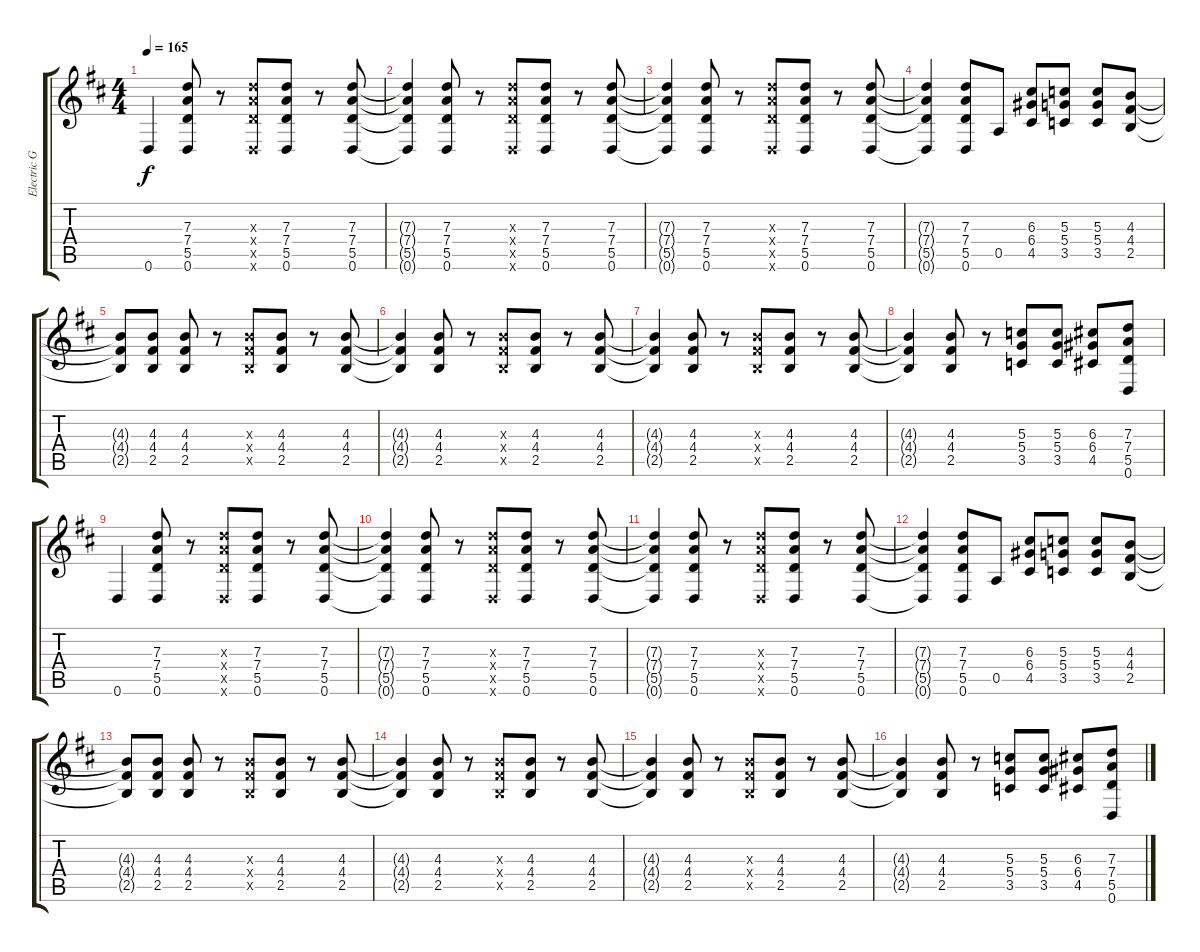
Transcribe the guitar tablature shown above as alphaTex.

\track ("Electric Guitar In Drop D Tuning" "Electric G") {instrument overdrivenguitar}
\staff {score tabs}
\tuning (E4 B3 G3 D3 A2 D2) {hide}
\ts (4 4)
\tempo 165
\clef g2
\ks d
0.6.4{dy f instrument overdrivenguitar} (7.3 7.4 5.5 0.6).8 r.8 (7.3{x} 7.4{x} 5.5{x} 0.6{x}).8 (7.3 7.4 5.5 0.6).8 r.8 (7.3 7.4 5.5 0.6).8 |
(7.3{t} 7.4{t} 5.5{t} 0.6{t}).4 (7.3 7.4 5.5 0.6).8 r.8 (7.3{x} 7.4{x} 5.5{x} 0.6{x}).8 (7.3 7.4 5.5 0.6).8 r.8 (7.3 7.4 5.5 0.6).8 |
(7.3{t} 7.4{t} 5.5{t} 0.6{t}).4 (7.3 7.4 5.5 0.6).8 r.8 (7.3{x} 7.4{x} 5.5{x} 0.6{x}).8 (7.3 7.4 5.5 0.6).8 r.8 (7.3 7.4 5.5 0.6).8 |
(7.3{t} 7.4{t} 5.5{t} 0.6{t}).4 (7.3 7.4 5.5 0.6).8 0.5.8 (6.3 6.4 4.5).8 (5.3 5.4 3.5).8 (5.3 5.4 3.5).8 (4.3 4.4 2.5).8 |
(4.3{t} 4.4{t} 2.5{t}).8 (4.3 4.4 2.5).8 (4.3 4.4 2.5).8 r.8 (4.3{x} 4.4{x} 2.5{x}).8 (4.3 4.4 2.5).8 r.8 (4.3 4.4 2.5).8 |
(4.3{t} 4.4{t} 2.5{t}).4 (4.3 4.4 2.5).8 r.8 (4.3{x} 4.4{x} 2.5{x}).8 (4.3 4.4 2.5).8 r.8 (4.3 4.4 2.5).8 |
(4.3{t} 4.4{t} 2.5{t}).4 (4.3 4.4 2.5).8 r.8 (4.3{x} 4.4{x} 2.5{x}).8 (4.3 4.4 2.5).8 r.8 (4.3 4.4 2.5).8 |
(4.3{t} 4.4{t} 2.5{t}).4 (4.3 4.4 2.5).8 r.8 (5.3 5.4 3.5).8 (5.3 5.4 3.5).8 (6.3 6.4 4.5).8 (7.3 7.4 5.5 0.6).8 |
0.6.4 (7.3 7.4 5.5 0.6).8 r.8 (7.3{x} 7.4{x} 5.5{x} 0.6{x}).8 (7.3 7.4 5.5 0.6).8 r.8 (7.3 7.4 5.5 0.6).8 |
(7.3{t} 7.4{t} 5.5{t} 0.6{t}).4 (7.3 7.4 5.5 0.6).8 r.8 (7.3{x} 7.4{x} 5.5{x} 0.6{x}).8 (7.3 7.4 5.5 0.6).8 r.8 (7.3 7.4 5.5 0.6).8 |
(7.3{t} 7.4{t} 5.5{t} 0.6{t}).4 (7.3 7.4 5.5 0.6).8 r.8 (7.3{x} 7.4{x} 5.5{x} 0.6{x}).8 (7.3 7.4 5.5 0.6).8 r.8 (7.3 7.4 5.5 0.6).8 |
(7.3{t} 7.4{t} 5.5{t} 0.6{t}).4 (7.3 7.4 5.5 0.6).8 0.5.8 (6.3 6.4 4.5).8 (5.3 5.4 3.5).8 (5.3 5.4 3.5).8 (4.3 4.4 2.5).8 |
(4.3{t} 4.4{t} 2.5{t}).8 (4.3 4.4 2.5).8 (4.3 4.4 2.5).8 r.8 (4.3{x} 4.4{x} 2.5{x}).8 (4.3 4.4 2.5).8 r.8 (4.3 4.4 2.5).8 |
(4.3{t} 4.4{t} 2.5{t}).4 (4.3 4.4 2.5).8 r.8 (4.3{x} 4.4{x} 2.5{x}).8 (4.3 4.4 2.5).8 r.8 (4.3 4.4 2.5).8 |
(4.3{t} 4.4{t} 2.5{t}).4 (4.3 4.4 2.5).8 r.8 (4.3{x} 4.4{x} 2.5{x}).8 (4.3 4.4 2.5).8 r.8 (4.3 4.4 2.5).8 |
(4.3{t} 4.4{t} 2.5{t}).4 (4.3 4.4 2.5).8 r.8 (5.3 5.4 3.5).8 (5.3 5.4 3.5).8 (6.3 6.4 4.5).8 (7.3 7.4 5.5 0.6).8
